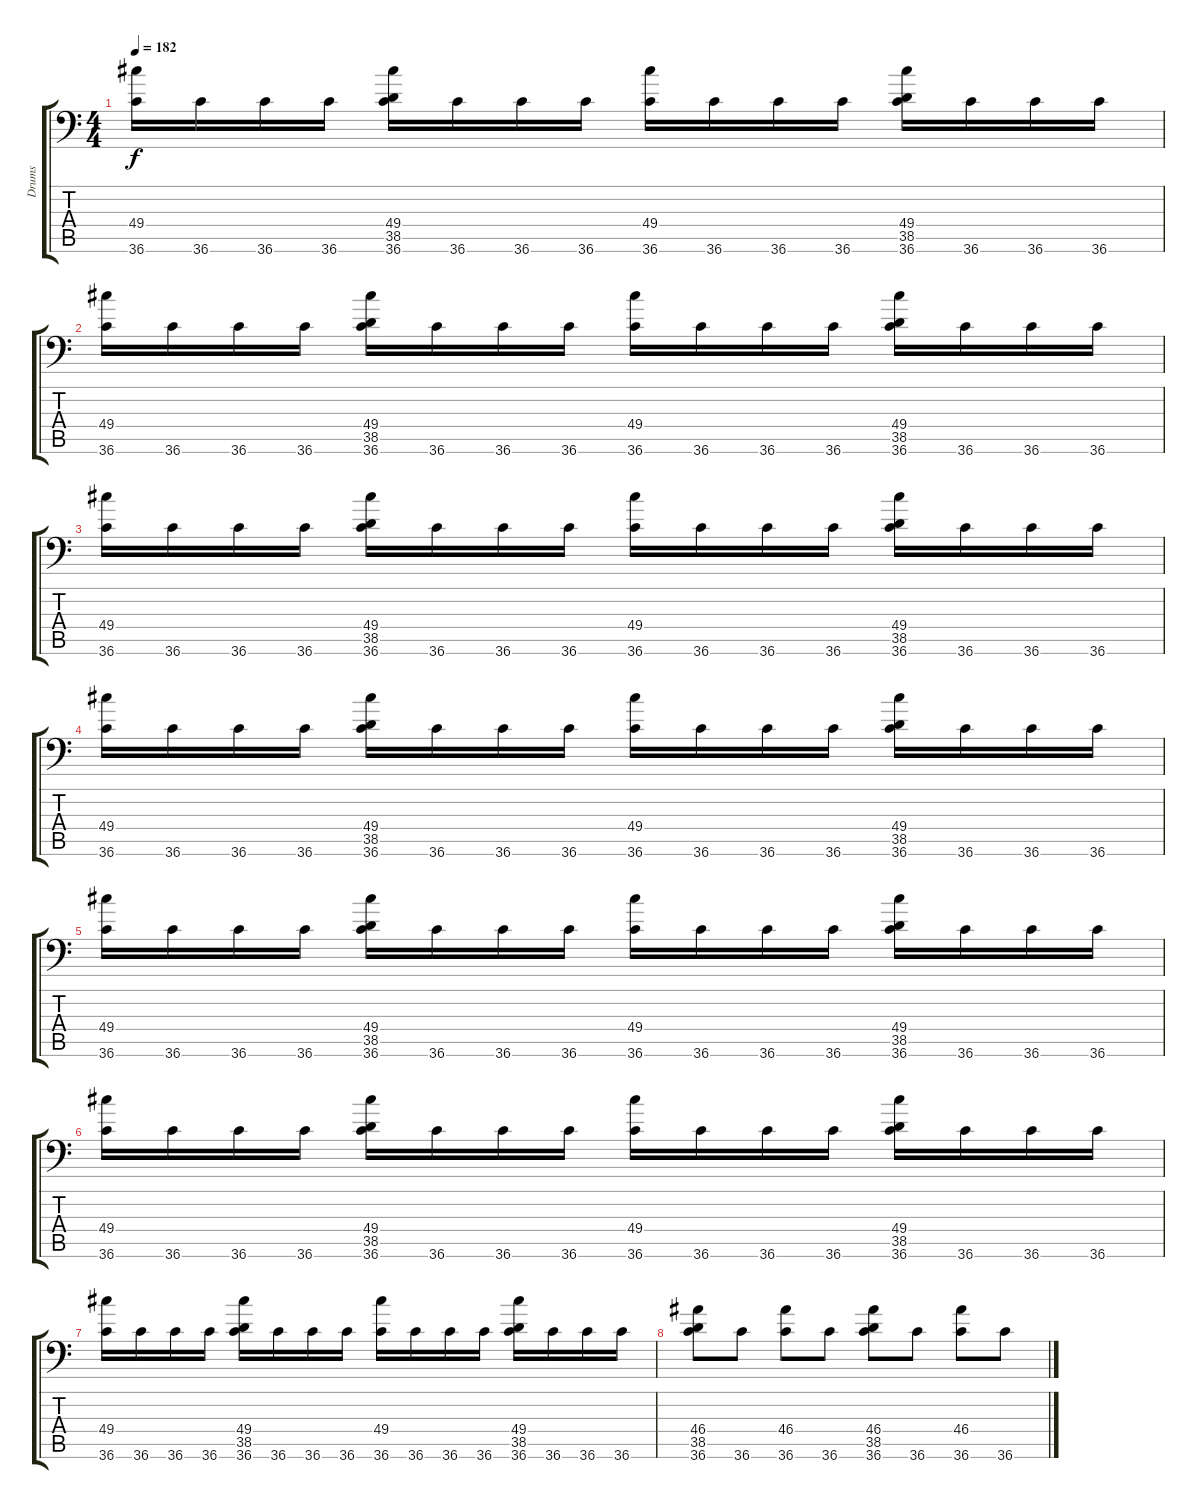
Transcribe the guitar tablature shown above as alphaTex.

\track ("Drums" "Drums") {instrument acousticgrandpiano}
\staff {score tabs}
\tuning (C-1 C-1 C-1 C-1 C-1 C-1) {hide}
\ts (4 4)
\tempo 182
\clef f4
\ks c
(49.4 36.6).16{dy f} 36.6.16 36.6.16 36.6.16 (49.4 38.5 36.6).16 36.6.16 36.6.16 36.6.16 (49.4 36.6).16 36.6.16 36.6.16 36.6.16 (49.4 38.5 36.6).16 36.6.16 36.6.16 36.6.16 |
(49.4 36.6).16 36.6.16 36.6.16 36.6.16 (49.4 38.5 36.6).16 36.6.16 36.6.16 36.6.16 (49.4 36.6).16 36.6.16 36.6.16 36.6.16 (49.4 38.5 36.6).16 36.6.16 36.6.16 36.6.16 |
(49.4 36.6).16 36.6.16 36.6.16 36.6.16 (49.4 38.5 36.6).16 36.6.16 36.6.16 36.6.16 (49.4 36.6).16 36.6.16 36.6.16 36.6.16 (49.4 38.5 36.6).16 36.6.16 36.6.16 36.6.16 |
(49.4 36.6).16 36.6.16 36.6.16 36.6.16 (49.4 38.5 36.6).16 36.6.16 36.6.16 36.6.16 (49.4 36.6).16 36.6.16 36.6.16 36.6.16 (49.4 38.5 36.6).16 36.6.16 36.6.16 36.6.16 |
(49.4 36.6).16 36.6.16 36.6.16 36.6.16 (49.4 38.5 36.6).16 36.6.16 36.6.16 36.6.16 (49.4 36.6).16 36.6.16 36.6.16 36.6.16 (49.4 38.5 36.6).16 36.6.16 36.6.16 36.6.16 |
(49.4 36.6).16 36.6.16 36.6.16 36.6.16 (49.4 38.5 36.6).16 36.6.16 36.6.16 36.6.16 (49.4 36.6).16 36.6.16 36.6.16 36.6.16 (49.4 38.5 36.6).16 36.6.16 36.6.16 36.6.16 |
(49.4 36.6).16 36.6.16 36.6.16 36.6.16 (49.4 38.5 36.6).16 36.6.16 36.6.16 36.6.16 (49.4 36.6).16 36.6.16 36.6.16 36.6.16 (49.4 38.5 36.6).16 36.6.16 36.6.16 36.6.16 |
(46.4 38.5 36.6).8 36.6.8 (46.4 36.6).8 36.6.8 (46.4 38.5 36.6).8 36.6.8 (46.4 36.6).8 36.6.8
